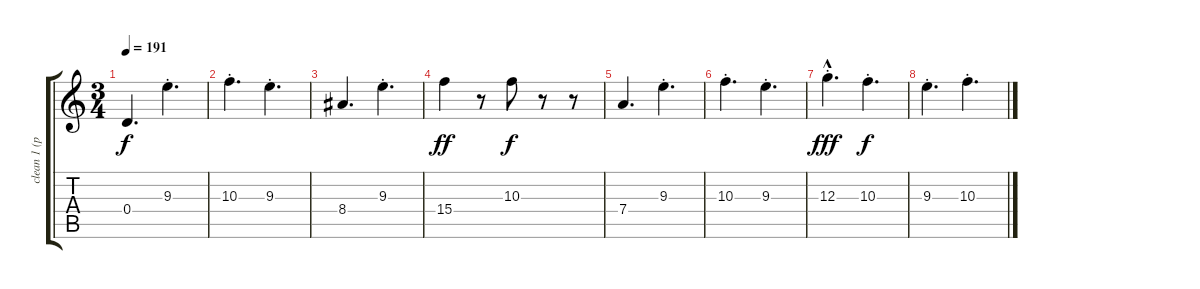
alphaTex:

\track ("clean 1 (paul)" "clean 1 (p") {instrument electricguitarjazz}
\staff {score tabs}
\tuning (E4 B3 G3 D3 A2 E2) {hide}
\ts (3 4)
\tempo 191
\clef g2
\ks c
0.4.4{d dy f} 9.3{st}.4{d} |
10.3{st}.4{d} 9.3{st}.4{d} |
8.4.4{d} 9.3{st}.4{d} |
15.4.4{dy ff} r.8 10.3.8{dy f} r.8 r.8 |
7.4.4{d} 9.3{st}.4{d} |
10.3{st}.4{d} 9.3{st}.4{d} |
12.3{hac st}.4{d dy fff} 10.3{st}.4{d dy f} |
9.3{st}.4{d} 10.3{st}.4{d}
